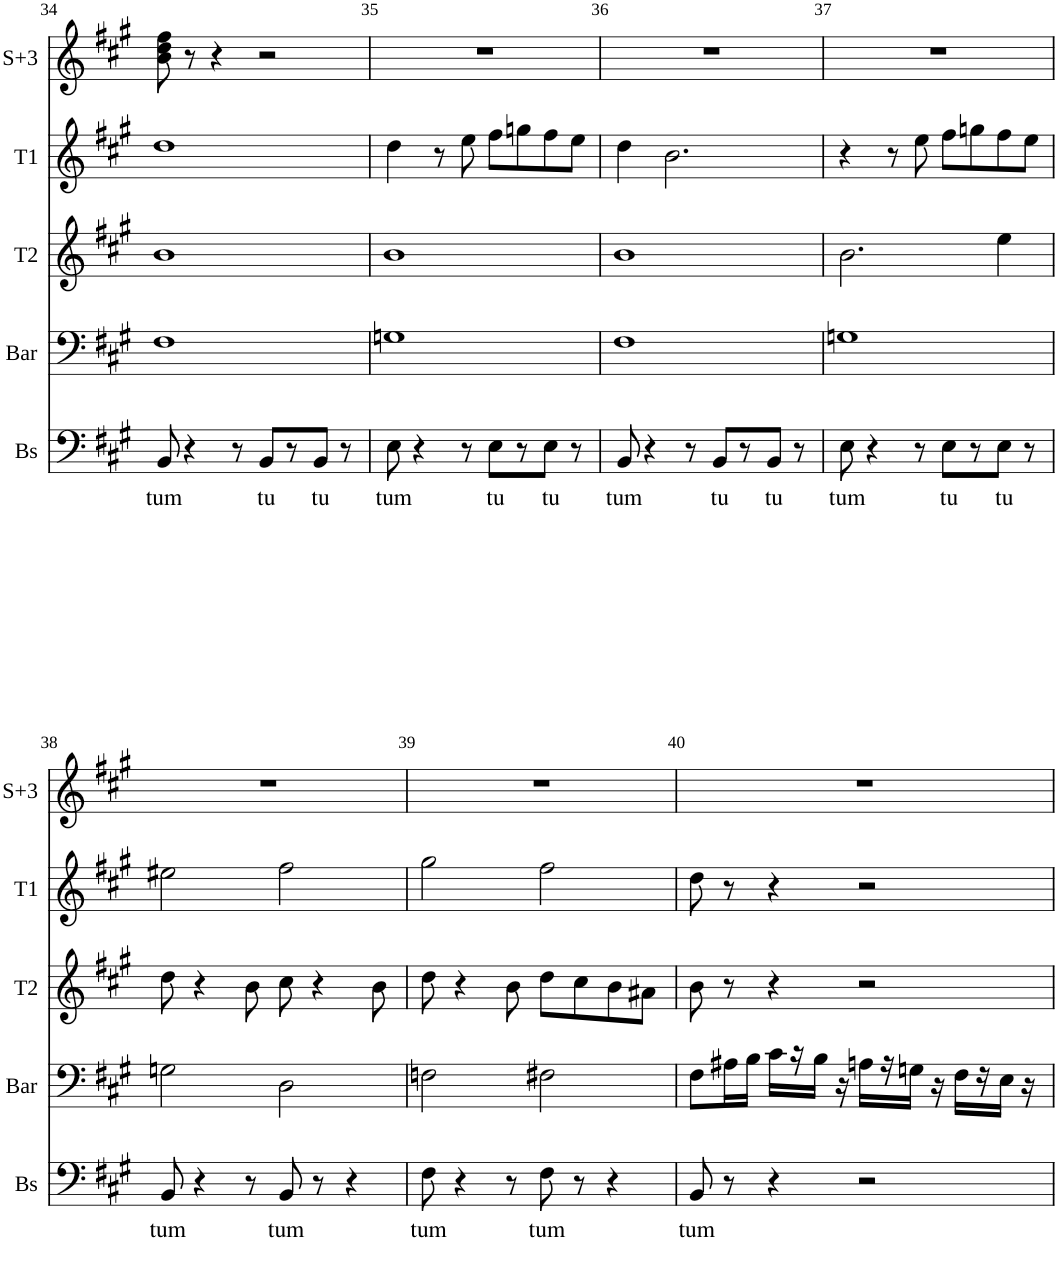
**kern	**text	**kern	**kern	**kern	**kern
*part5	*part5	*part4	*part3	*part2	*part1
*staff5	*staff5	*staff4	*staff3	*staff2	*staff1
*I"Basso	*	*I"Baritono	*I"Ten 2	*I"Ten 1	*I"Soli+trio
*I'Bs	*	*I'Bar	*I'T2	*I'T1	*I'S+3
!!LO:PB:g=z
*clefF4	*	*clefF4	*clefG2	*clefG2	*clefG2
*k[f#c#g#]	*	*k[f#c#g#]	*k[f#c#g#]	*k[f#c#g#]	*k[f#c#g#]
*A:	*	*A:	*A:	*A:	*A:
*M4/4	*	*M4/4	*M4/4	*M4/4	*M4/4
*met(c)	*	*met(c)	*met(c)	*met(c)	*met(c)
=34	=34	=34	=34	=34	=34
!	!LO:LY:b	!	!	!	!
8BB/	tum	1F#	1b	1dd	8b\ 8dd\ 8ff#\
4r	.	.	.	.	8r
.	.	.	.	.	4r
8r	.	.	.	.	.
!	!LO:LY:b	!	!	!	!
8BB/L	tu	.	.	.	2r
8r	.	.	.	.	.
!	!LO:LY:b	!	!	!	!
8BB/J	tu	.	.	.	.
8r	.	.	.	.	.
=35	=35	=35	=35	=35	=35
!	!LO:LY:b	!	!	!	!
8E\	tum	1Gn	1b	4dd\	1r
4r	.	.	.	.	.
.	.	.	.	8r	.
8r	.	.	.	8ee\	.
!	!LO:LY:b	!	!	!	!
8E\L	tu	.	.	8ff#\L	.
8r	.	.	.	8ggn\	.
!	!LO:LY:b	!	!	!	!
8E\J	tu	.	.	8ff#\	.
8r	.	.	.	8ee\J	.
=36	=36	=36	=36	=36	=36
!	!LO:LY:b	!	!	!	!
8BB/	tum	1F#	1b	4dd\	1r
4r	.	.	.	.	.
.	.	.	.	2.b\	.
8r	.	.	.	.	.
!	!LO:LY:b	!	!	!	!
8BB/L	tu	.	.	.	.
8r	.	.	.	.	.
!	!LO:LY:b	!	!	!	!
8BB/J	tu	.	.	.	.
8r	.	.	.	.	.
=37	=37	=37	=37	=37	=37
!	!LO:LY:b	!	!	!	!
8E\	tum	1Gn	2.b\	4r	1r
4r	.	.	.	.	.
.	.	.	.	8r	.
8r	.	.	.	8ee\	.
!	!LO:LY:b	!	!	!	!
8E\L	tu	.	.	8ff#\L	.
8r	.	.	.	8ggn\	.
!	!LO:LY:b	!	!	!	!
8E\J	tu	.	4ee\	8ff#\	.
8r	.	.	.	8ee\J	.
!!LO:LB:g=z
=38	=38	=38	=38	=38	=38
!	!LO:LY:b	!	!	!	!
8BB/	tum	2Gn\	8dd\	2ee#X\	1r
4r	.	.	4r	.	.
8r	.	.	8b\	.	.
!	!LO:LY:b	!	!	!	!
8BB/	tum	2D\	8cc#\	2ff#\	.
8r	.	.	4r	.	.
4r	.	.	.	.	.
.	.	.	8b\	.	.
=39	=39	=39	=39	=39	=39
!	!LO:LY:b	!	!	!	!
8F#\	tum	2Fn\	8dd\	2gg#\	1r
4r	.	.	4r	.	.
8r	.	.	8b\	.	.
!	!LO:LY:b	!	!	!	!
8F#\	tum	2F#X\	8dd\L	2ff#\	.
8r	.	.	8cc#\	.	.
4r	.	.	8b\	.	.
.	.	.	8a#X\J	.	.
=40	=40	=40	=40	=40	=40
!	!LO:LY:b	!	!	!	!
8BB/	tum	8F#\L	8b\	8dd\	1r
8r	.	16A#X\L	8r	8r	.
.	.	16B\JJ	.	.	.
4r	.	16c#\LL	4r	4r	.
.	.	16r	.	.	.
.	.	16B\JJ	.	.	.
.	.	16r	.	.	.
2r	.	16An\LL	2r	2r	.
.	.	16r	.	.	.
.	.	16Gn\JJ	.	.	.
.	.	16r	.	.	.
.	.	16F#\LL	.	.	.
.	.	16r	.	.	.
.	.	16E\JJ	.	.	.
.	.	16r	.	.	.
=	=	=	=	=	=
*-	*-	*-	*-	*-	*-
